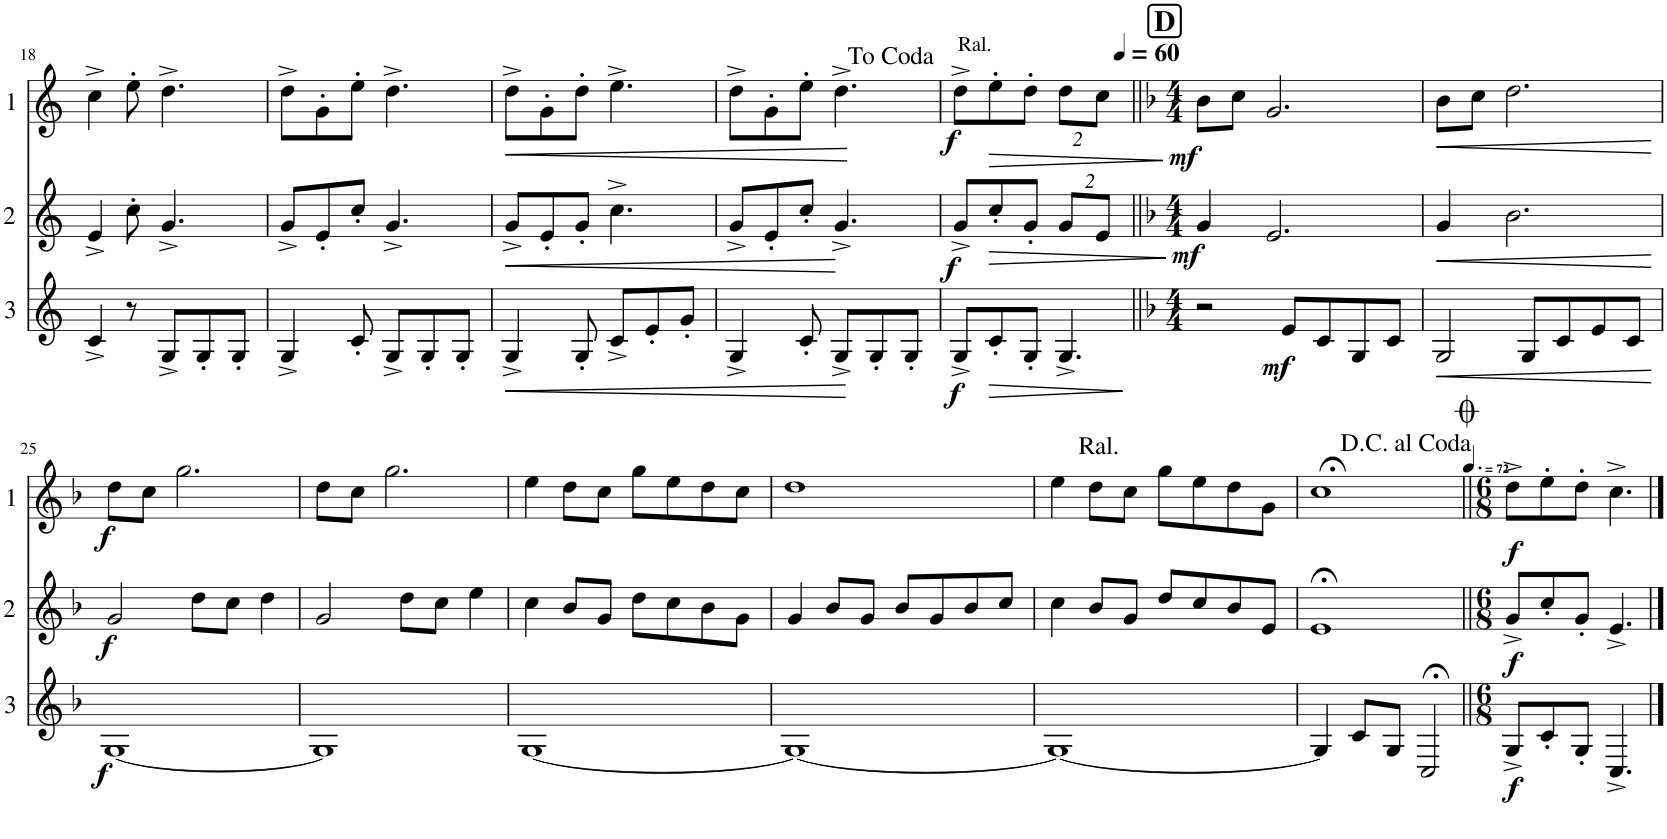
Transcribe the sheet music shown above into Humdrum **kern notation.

**kern	**dynam	**kern	**dynam	**kern	**dynam
*part3	*part3	*part2	*part2	*part1	*part1
*staff3	*staff3	*staff2	*staff2	*staff1	*staff1
*I"Cor 3	*	*I"Cor 2	*	*I"Cor 1	*
!!LO:PB:g=z
*clefG2	*	*clefG2	*	*clefG2	*
*Trd4c7	*	*Trd4c7	*	*Trd4c7	*
*k[]	*	*k[]	*	*k[]	*
*M6/8	*	*M6/8	*	*M6/8	*
=18	=18	=18	=18	=18	=18
4c^/	.	4e^/	.	4cc^\	.
8r	.	8cc'\	.	8ee'\	.
8G^/L	.	4.g^/	.	4.dd^\	.
8G'/	.	.	.	.	.
8G'/J	.	.	.	.	.
=19	=19	=19	=19	=19	=19
4G^/	.	8g^/L	.	8dd^\L	.
.	.	8e'/	.	8g'\	.
8c'/	.	8cc'/J	.	8ee'\J	.
8G^/L	.	4.g^/	.	4.dd^\	.
8G'/	.	.	.	.	.
8G'/J	.	.	.	.	.
=20	=20	=20	=20	=20	=20
!	!LO:HP:b	!	!LO:HP:b	!	!LO:HP:b
4G^/	<	8g^/L	<	8dd^\L	<
.	.	8e'/	.	8g'\	.
8G'/	.	8g'/J	.	8dd'\J	.
8c^/L	.	4.cc^\	.	4.ee^\	.
8e'/	.	.	.	.	.
8g'/J	.	.	.	.	.
.	[	.	[	.	[
=21	=21	=21	=21	=21	=21
4G^/	.	8g^/L	.	8dd^\L	.
.	.	8e'/	.	8g'\	.
8c'/	.	8cc'/J	.	8ee'\J	.
8G^/L	.	4.g^/	.	4.dd^\	.
8G'/	.	.	.	.	.
8G'/J	.	.	.	.	.
=22	=22	=22	=22	=22	=22
!	!	!	!	!LO:TX:a:t=Ral.	!
!	!LO:DY:b	!	!LO:DY:b	!	!LO:DY:b
8G^/L	f	8g^/L	f	8dd^\L	f
!	!LO:HP:b	!	!LO:HP:b	!	!LO:HP:b
8c'/	>	8cc'/	>	8ee'\	>
8G'/J	.	8g'/J	.	8dd'\J	.
*	*	*Xbrackettup	*	*Xbrackettup	*
4.G^/	.	16%3g/L	.	16%3dd\L	.
.	.	16%3e/J	.	16%3cc\J	.
.	]	.	]	.	]
=23||	=23||	=23||	=23||	=23||	=23||
!!LO:REH:place=s1:a:B:cj:fs=14:t=D
*k[b-]	*	*k[b-]	*	*k[b-]	*
*M4/4	*	*M4/4	*	*M4/4	*
*	*	*	*	*MM60	*
!	!	!	!LO:DY:b	!	!LO:DY:b
2r	.	4g/	mf	8b-\L	mf
.	.	.	.	8cc\J	.
.	.	2.e/	.	2.g/	.
!	!LO:DY:b	!	!	!	!
8e/L	mf	.	.	.	.
8c/	.	.	.	.	.
8G/	.	.	.	.	.
8c/J	.	.	.	.	.
=24	=24	=24	=24	=24	=24
!	!LO:HP:b	!	!LO:HP:b	!	!LO:HP:b
2G/	<	4g/	<	8b-\L	<
.	.	.	.	8cc\J	.
.	.	2.b-\	.	2.dd\	.
8G/L	.	.	.	.	.
8c/	.	.	.	.	.
8e/	.	.	.	.	.
8c/J	.	.	.	.	.
.	[	.	[	.	[
!!LO:LB:g=z
=25	=25	=25	=25	=25	=25
!	!LO:DY:b	!	!LO:DY:b	!	!LO:DY:b
[1G	f	2g/	f	8dd\L	f
.	.	.	.	8cc\J	.
.	.	.	.	2.gg\	.
.	.	8dd\L	.	.	.
.	.	8cc\J	.	.	.
.	.	4dd\	.	.	.
=26	=26	=26	=26	=26	=26
1G]	.	2g/	.	8dd\L	.
.	.	.	.	8cc\J	.
.	.	.	.	2.gg\	.
.	.	8dd\L	.	.	.
.	.	8cc\J	.	.	.
.	.	4ee\	.	.	.
=27	=27	=27	=27	=27	=27
[1G	.	4cc\	.	4ee\	.
.	.	8b-/L	.	8dd\L	.
.	.	8g/J	.	8cc\J	.
.	.	8dd\L	.	8gg\L	.
.	.	8cc\	.	8ee\	.
.	.	8b-\	.	8dd\	.
.	.	8g\J	.	8cc\J	.
=28	=28	=28	=28	=28	=28
1G_	.	4g/	.	1dd	.
.	.	8b-/L	.	.	.
.	.	8g/J	.	.	.
.	.	8b-/L	.	.	.
.	.	8g/	.	.	.
.	.	8b-/	.	.	.
.	.	8cc/J	.	.	.
=29	=29	=29	=29	=29	=29
!	!	!	!	!LO:TX:a:t=Ral.	!
1G_	.	4cc\	.	4ee\	.
.	.	8b-/L	.	8dd\L	.
.	.	8g/J	.	8cc\J	.
.	.	8dd/L	.	8gg\L	.
.	.	8cc/	.	8ee\	.
.	.	8b-/	.	8dd\	.
.	.	8e/J	.	8g\J	.
=30	=30	=30	=30	=30	=30
4G/]	.	1e;<	.	1cc;<	.
8c/L	.	.	.	.	.
8G/J	.	.	.	.	.
2C;</	.	.	.	.	.
=31||	=31||	=31||	=31||	=31||	=31||
*M6/8	*	*M6/8	*	*M6/8	*
*	*	*	*	*MM108	*
!	!LO:DY:b	!	!LO:DY:b	!	!LO:DY:b
8G^/L	f	8g^/L	f	8dd^\L	f
8c'/	.	8cc'/	.	8ee'\	.
8G'/J	.	8g'/J	.	8dd'\J	.
4.C^/	.	4.e^/	.	4.cc^\	.
==	==	==	==	==	==
*-	*-	*-	*-	*-	*-
